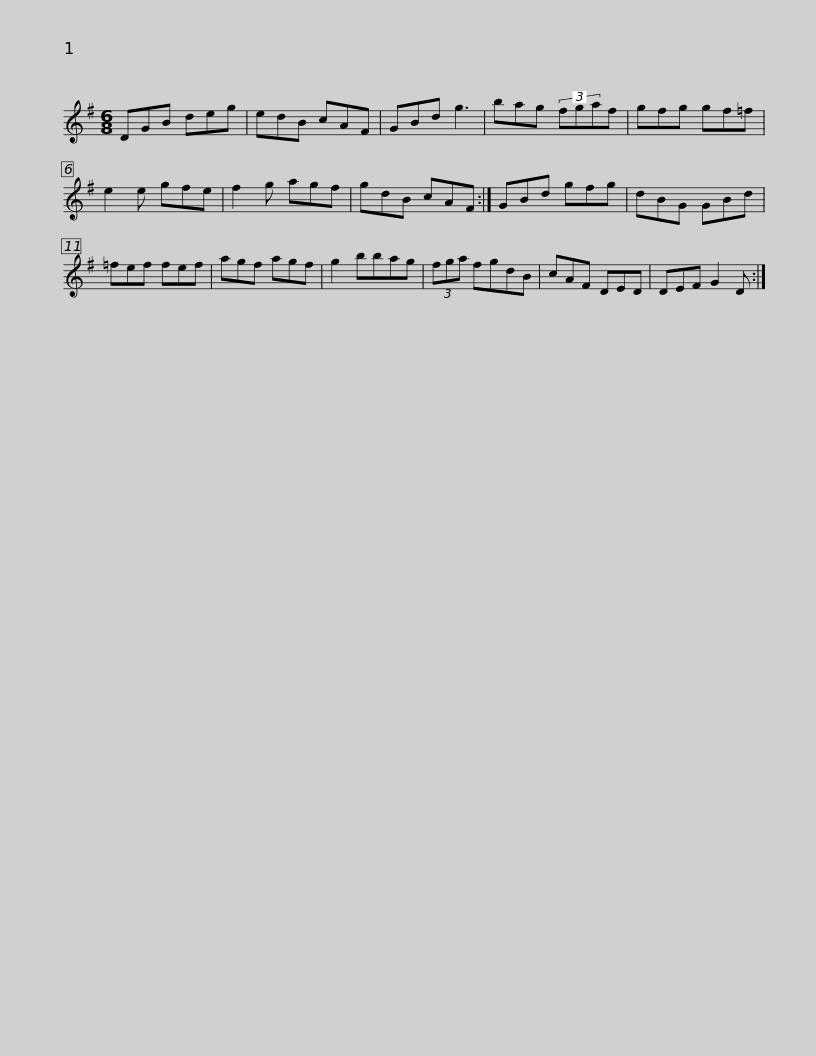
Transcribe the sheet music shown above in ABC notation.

X:1
L:1/8
M:6/8
I:linebreak $
K:G
V:1 treble
V:1
 DGB deg | edB cAF | GBd g3 | bag (3fgaf | gfg gf=f | %5
 e2 e gfe | f2 g agf |$ gdB cAF :| GBd gfg | dBG GBd | %10
 =fef fef | agf agf | g2 bbag | (3fga fgdB |$ cAF DED | %15
 DEF G2 D :| %16
